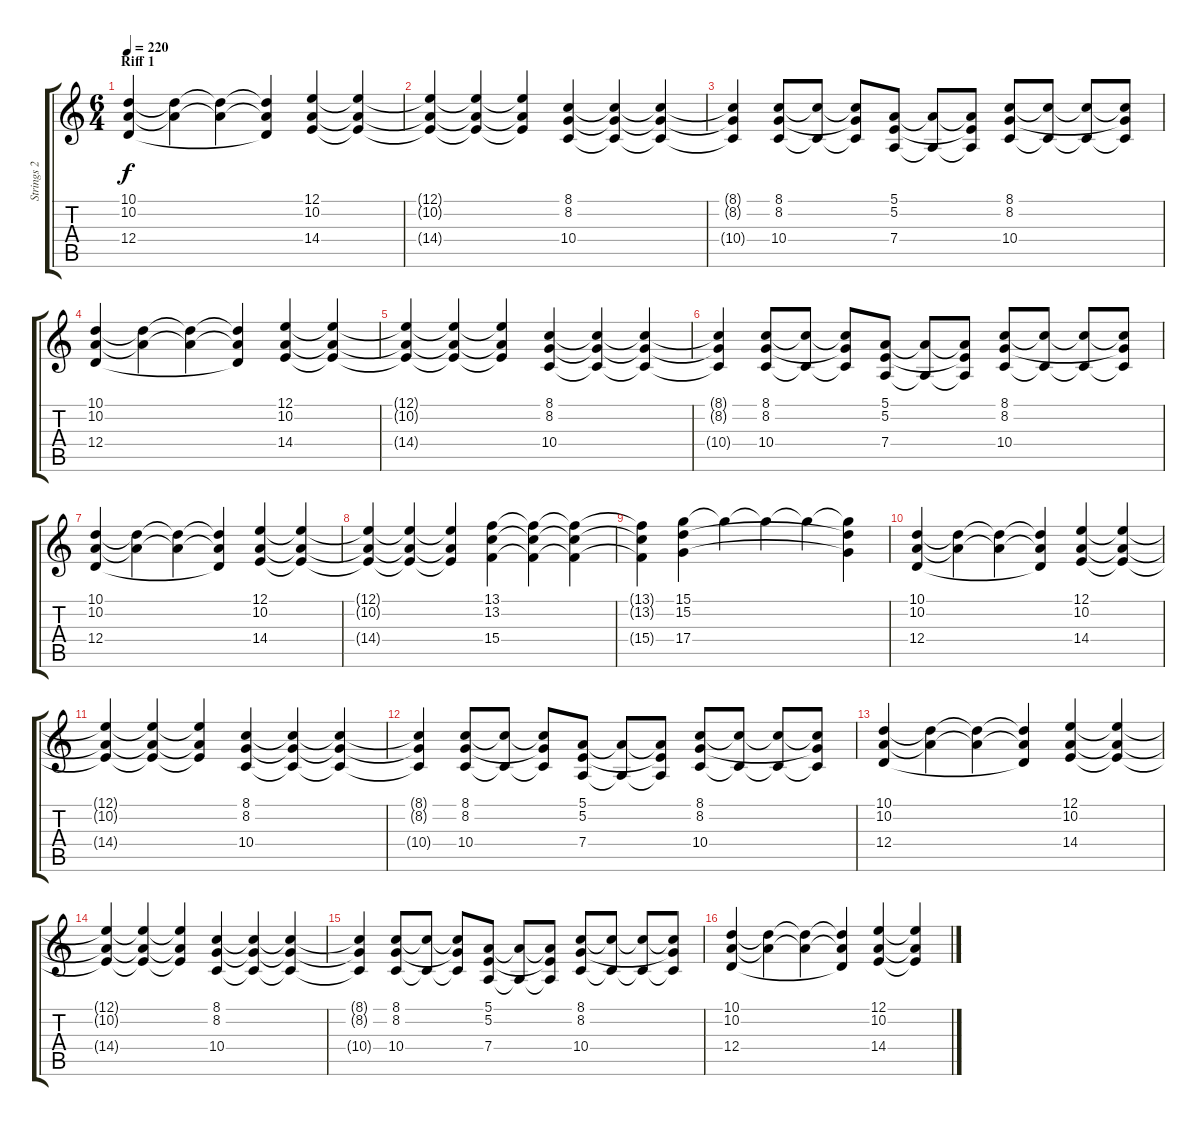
\track ("Strings 2" "Strings 2") {instrument stringensemble2}
\staff {score tabs}
\tuning (E4 B3 G3 D3 A2 E2) {hide}
\ts (6 4)
\section ("" "Riff 1")
\tempo 220
\clef g2
\ks c
(10.1 10.2 12.4).4{dy f instrument stringensemble2} (10.1{t} 10.2{t}).4 (10.1{t} 10.2{t}).4 (10.1{t} 10.2{t} 12.4{t}).4 (12.1 10.2 14.4).4 (12.1{t} 10.2{t} 14.4{t}).4 |
(12.1{t} 10.2{t} 14.4{t}).4 (12.1{t} 10.2{t} 14.4{t}).4 (12.1{t} 10.2{t} 14.4{t}).4 (8.1 8.2 10.4).4 (8.1{t} 8.2{t} 10.4{t}).4 (8.1{t} 8.2{t} 10.4{t}).4 |
(8.1{t} 8.2{t} 10.4{t}).4 (8.1 8.2 10.4).8 (8.1{t} 10.4{t}).8 (8.1{t} 8.2{t} 10.4{t}).8 (5.1 5.2 7.4).8 (5.1{t} 7.4{t}).8 (5.1{t} 5.2{t} 7.4{t}).8 (8.1 8.2 10.4).8 (8.1{t} 10.4{t}).8 (8.1{t} 10.4{t}).8 (8.1{t} 8.2{t} 10.4{t}).8 |
(10.1 10.2 12.4).4 (10.1{t} 10.2{t}).4 (10.1{t} 10.2{t}).4 (10.1{t} 10.2{t} 12.4{t}).4 (12.1 10.2 14.4).4 (12.1{t} 10.2{t} 14.4{t}).4 |
(12.1{t} 10.2{t} 14.4{t}).4 (12.1{t} 10.2{t} 14.4{t}).4 (12.1{t} 10.2{t} 14.4{t}).4 (8.1 8.2 10.4).4 (8.1{t} 8.2{t} 10.4{t}).4 (8.1{t} 8.2{t} 10.4{t}).4 |
(8.1{t} 8.2{t} 10.4{t}).4 (8.1 8.2 10.4).8 (8.1{t} 10.4{t}).8 (8.1{t} 8.2{t} 10.4{t}).8 (5.1 5.2 7.4).8 (5.1{t} 7.4{t}).8 (5.1{t} 5.2{t} 7.4{t}).8 (8.1 8.2 10.4).8 (8.1{t} 10.4{t}).8 (8.1{t} 10.4{t}).8 (8.1{t} 8.2{t} 10.4{t}).8 |
(10.1 10.2 12.4).4 (10.1{t} 10.2{t}).4 (10.1{t} 10.2{t}).4 (10.1{t} 10.2{t} 12.4{t}).4 (12.1 10.2 14.4).4 (12.1{t} 10.2{t} 14.4{t}).4 |
(12.1{t} 10.2{t} 14.4{t}).4 (12.1{t} 10.2{t} 14.4{t}).4 (12.1{t} 10.2{t} 14.4{t}).4 (13.1 13.2 15.4).4 (13.1{t} 13.2{t} 15.4{t}).4 (13.1{t} 13.2{t} 15.4{t}).4 |
(13.1{t} 13.2{t} 15.4{t}).4 (15.1 15.2 17.4).4 15.1{t}.4 15.1{t}.4 15.1{t}.4 (15.1{t} 15.2{t} 17.4{t}).4 |
(10.1 10.2 12.4).4 (10.1{t} 10.2{t}).4 (10.1{t} 10.2{t}).4 (10.1{t} 10.2{t} 12.4{t}).4 (12.1 10.2 14.4).4 (12.1{t} 10.2{t} 14.4{t}).4 |
(12.1{t} 10.2{t} 14.4{t}).4 (12.1{t} 10.2{t} 14.4{t}).4 (12.1{t} 10.2{t} 14.4{t}).4 (8.1 8.2 10.4).4 (8.1{t} 8.2{t} 10.4{t}).4 (8.1{t} 8.2{t} 10.4{t}).4 |
(8.1{t} 8.2{t} 10.4{t}).4 (8.1 8.2 10.4).8 (8.1{t} 10.4{t}).8 (8.1{t} 8.2{t} 10.4{t}).8 (5.1 5.2 7.4).8 (5.1{t} 7.4{t}).8 (5.1{t} 5.2{t} 7.4{t}).8 (8.1 8.2 10.4).8 (8.1{t} 10.4{t}).8 (8.1{t} 10.4{t}).8 (8.1{t} 8.2{t} 10.4{t}).8 |
(10.1 10.2 12.4).4 (10.1{t} 10.2{t}).4 (10.1{t} 10.2{t}).4 (10.1{t} 10.2{t} 12.4{t}).4 (12.1 10.2 14.4).4 (12.1{t} 10.2{t} 14.4{t}).4 |
(12.1{t} 10.2{t} 14.4{t}).4 (12.1{t} 10.2{t} 14.4{t}).4 (12.1{t} 10.2{t} 14.4{t}).4 (8.1 8.2 10.4).4 (8.1{t} 8.2{t} 10.4{t}).4 (8.1{t} 8.2{t} 10.4{t}).4 |
(8.1{t} 8.2{t} 10.4{t}).4 (8.1 8.2 10.4).8 (8.1{t} 10.4{t}).8 (8.1{t} 8.2{t} 10.4{t}).8 (5.1 5.2 7.4).8 (5.1{t} 7.4{t}).8 (5.1{t} 5.2{t} 7.4{t}).8 (8.1 8.2 10.4).8 (8.1{t} 10.4{t}).8 (8.1{t} 10.4{t}).8 (8.1{t} 8.2{t} 10.4{t}).8 |
(10.1 10.2 12.4).4 (10.1{t} 10.2{t}).4 (10.1{t} 10.2{t}).4 (10.1{t} 10.2{t} 12.4{t}).4 (12.1 10.2 14.4).4 (12.1{t} 10.2{t} 14.4{t}).4
